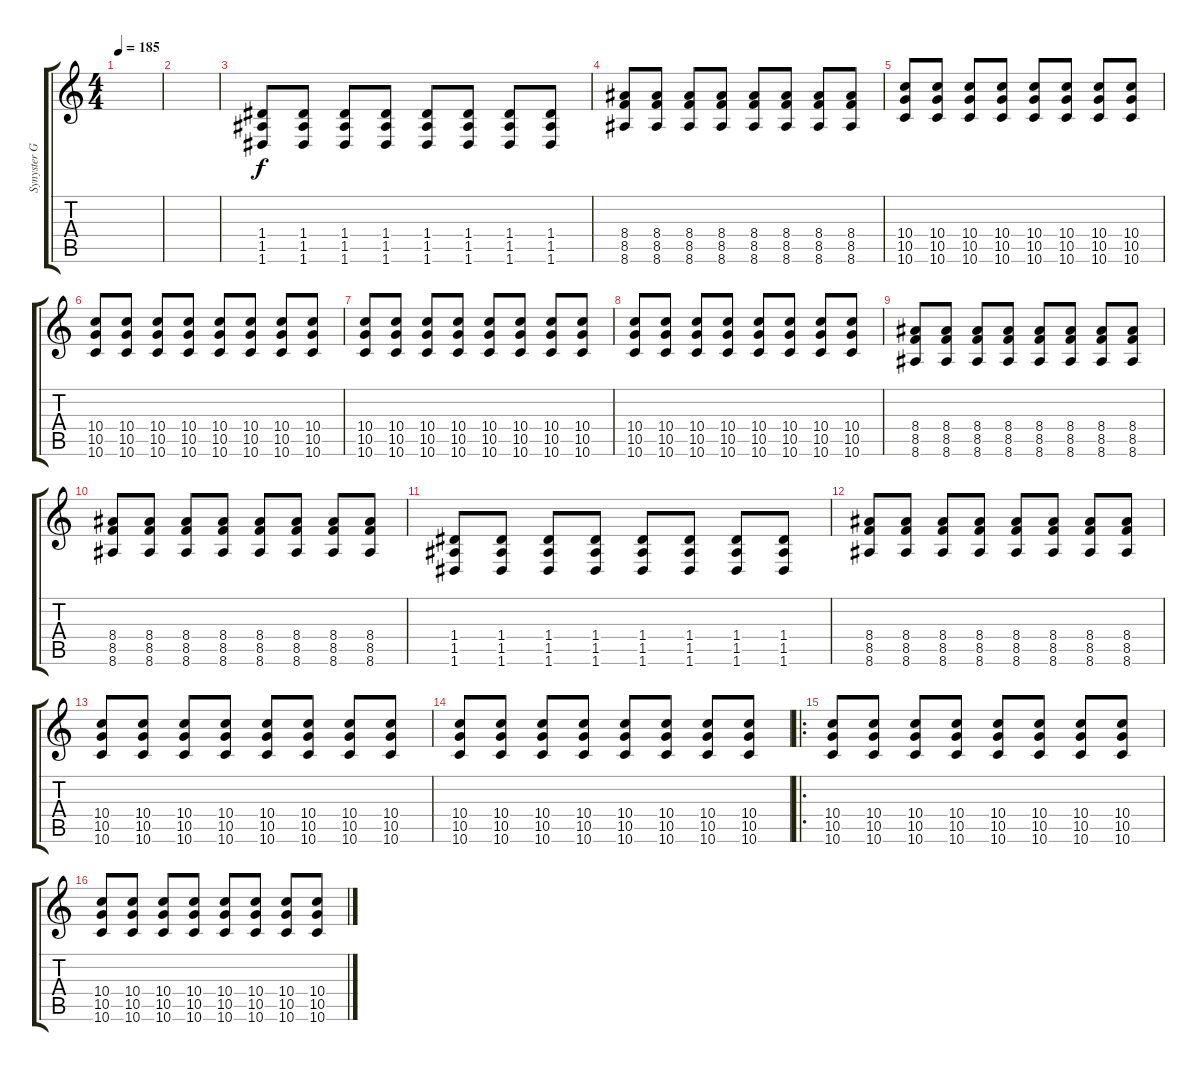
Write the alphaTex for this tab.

\track ("Synyster Gates" "Synyster G") {instrument distortionguitar}
\staff {score tabs}
\tuning (E4 B3 G3 D3 A2 D2) {hide}
\ts (4 4)
\tempo 185
\clef g2
\ks c
|
|
(1.4 1.5 1.6).8 (1.4 1.5 1.6).8 (1.4 1.5 1.6).8 (1.4 1.5 1.6).8 (1.4 1.5 1.6).8 (1.4 1.5 1.6).8 (1.4 1.5 1.6).8 (1.4 1.5 1.6).8 |
(8.4 8.5 8.6).8 (8.4 8.5 8.6).8 (8.4 8.5 8.6).8 (8.4 8.5 8.6).8 (8.4 8.5 8.6).8 (8.4 8.5 8.6).8 (8.4 8.5 8.6).8 (8.4 8.5 8.6).8 |
(10.4 10.5 10.6).8 (10.4 10.5 10.6).8 (10.4 10.5 10.6).8 (10.4 10.5 10.6).8 (10.4 10.5 10.6).8 (10.4 10.5 10.6).8 (10.4 10.5 10.6).8 (10.4 10.5 10.6).8 |
(10.4 10.5 10.6).8 (10.4 10.5 10.6).8 (10.4 10.5 10.6).8 (10.4 10.5 10.6).8 (10.4 10.5 10.6).8 (10.4 10.5 10.6).8 (10.4 10.5 10.6).8 (10.4 10.5 10.6).8 |
(10.4 10.5 10.6).8 (10.4 10.5 10.6).8 (10.4 10.5 10.6).8 (10.4 10.5 10.6).8 (10.4 10.5 10.6).8 (10.4 10.5 10.6).8 (10.4 10.5 10.6).8 (10.4 10.5 10.6).8 |
(10.4 10.5 10.6).8 (10.4 10.5 10.6).8 (10.4 10.5 10.6).8 (10.4 10.5 10.6).8 (10.4 10.5 10.6).8 (10.4 10.5 10.6).8 (10.4 10.5 10.6).8 (10.4 10.5 10.6).8 |
(8.4 8.5 8.6).8 (8.4 8.5 8.6).8 (8.4 8.5 8.6).8 (8.4 8.5 8.6).8 (8.4 8.5 8.6).8 (8.4 8.5 8.6).8 (8.4 8.5 8.6).8 (8.4 8.5 8.6).8 |
(8.4 8.5 8.6).8 (8.4 8.5 8.6).8 (8.4 8.5 8.6).8 (8.4 8.5 8.6).8 (8.4 8.5 8.6).8 (8.4 8.5 8.6).8 (8.4 8.5 8.6).8 (8.4 8.5 8.6).8 |
(1.4 1.5 1.6).8 (1.4 1.5 1.6).8 (1.4 1.5 1.6).8 (1.4 1.5 1.6).8 (1.4 1.5 1.6).8 (1.4 1.5 1.6).8 (1.4 1.5 1.6).8 (1.4 1.5 1.6).8 |
(8.4 8.5 8.6).8 (8.4 8.5 8.6).8 (8.4 8.5 8.6).8 (8.4 8.5 8.6).8 (8.4 8.5 8.6).8 (8.4 8.5 8.6).8 (8.4 8.5 8.6).8 (8.4 8.5 8.6).8 |
(10.4 10.5 10.6).8 (10.4 10.5 10.6).8 (10.4 10.5 10.6).8 (10.4 10.5 10.6).8 (10.4 10.5 10.6).8 (10.4 10.5 10.6).8 (10.4 10.5 10.6).8 (10.4 10.5 10.6).8 |
(10.4 10.5 10.6).8 (10.4 10.5 10.6).8 (10.4 10.5 10.6).8 (10.4 10.5 10.6).8 (10.4 10.5 10.6).8 (10.4 10.5 10.6).8 (10.4 10.5 10.6).8 (10.4 10.5 10.6).8 |
\ro
(10.4 10.5 10.6).8 (10.4 10.5 10.6).8 (10.4 10.5 10.6).8 (10.4 10.5 10.6).8 (10.4 10.5 10.6).8 (10.4 10.5 10.6).8 (10.4 10.5 10.6).8 (10.4 10.5 10.6).8 |
(10.4 10.5 10.6).8 (10.4 10.5 10.6).8 (10.4 10.5 10.6).8 (10.4 10.5 10.6).8 (10.4 10.5 10.6).8 (10.4 10.5 10.6).8 (10.4 10.5 10.6).8 (10.4 10.5 10.6).8
